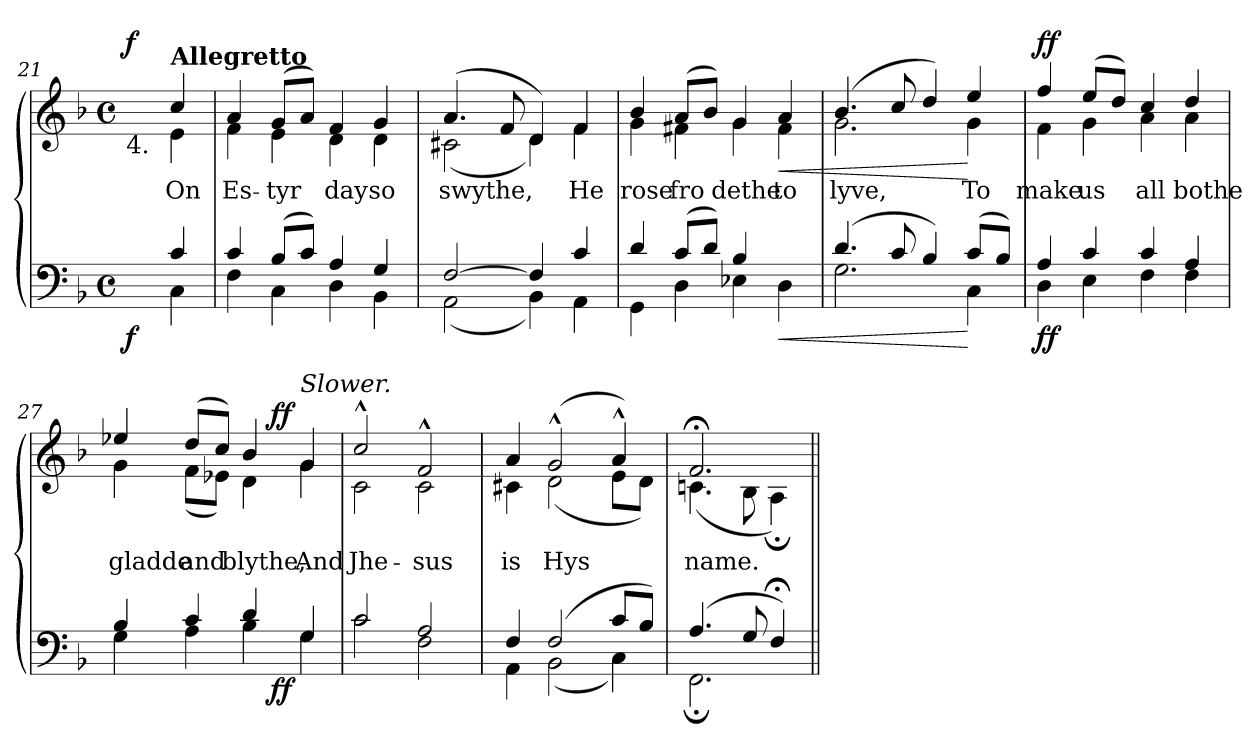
**kern	**dynam	**kern	**text	**dynam
*part2	*part2	*part1	*part1	*part1
*staff2	*staff2	*staff1	*staff1	*staff1
*clefF4	*	*clefG2	*	*
*k[b-]	*	*k[b-]	*	*
*F:	*	*F:	*	*
*M4/4	*	*M4/4	*	*
*met(c)	*	*met(c)	*	*
=21	=21	=21	=21	=21
*^	*	*^	*	*
!	!	!	!LO:TX:b:t=4.	!	!	!
4ryy	4ryy	f	4ryy	4ryy	.	f
*	*	*	*MM100	*	*	*
!	!	!	!LO:TX:a:B:t=Allegretto	!	!	!
!	!	!	!	!	!LO:LY:b:color=#000000	!
4ci/	4Ci\	.	4cci/	4ei\	On	.
=22	=22	=22	=22	=22	=22	=22
!	!	!	!	!	!LO:LY:b:color=#000000	!
4ci/	4Fi\	.	4ai/	4fi\	Es-	.
!	!	!	!	!	!LO:LY:b:color=#000000	!
(8B-i/L	4Ci\	.	(8gi/L	4ei\	-tyr	.
8ci/J)	.	.	8ai/J)	.	.	.
!	!	!	!	!	!LO:LY:b:color=#000000	!
4Ai/	4Di\	.	4fi/	4di\	day	.
!	!	!	!	!	!LO:LY:b:color=#000000	!
4Gi/	4BB-i\	.	4gi/	4di\	so	.
=23	=23	=23	=23	=23	=23	=23
!	!	!	!	!	!LO:LY:b:color=#000000	!
[2Fi/	(2AAi\	.	(4.ai/	(2c#Xi\	swythe,	.
.	.	.	8fi/	.	.	.
4Fi/]	4BB-i\)	.	4di/)	4di\)	.	.
!	!	!	!	!	!LO:LY:b:color=#000000	!
4ci/	4AAi\	.	4fi/	4fi\	He	.
!!LO:LB:g=z	!!
=24	=24	=24	=24	=24	=24	=24
!	!	!	!	!	!LO:LY:b:color=#000000	!
4di/	4GGi\	.	4b-i/	4gi\	rose	.
!	!	!	!	!	!LO:LY:b:color=#000000	!
(8ci/L	4Di\	.	(8ai/L	4f#Xi\	fro	.
8di/J)	.	.	8b-i/J)	.	.	.
!	!	!	!	!	!LO:LY:b:color=#000000	!
4B-i/	4E-Xi\	.	4gi/	4gi\	dethe	.
!	!	!LO:HP:b	!	!	!	!
!	!	!	!	!	!LO:LY:b:color=#000000	!LO:HP:b
4ryy	4Di\	<	4ai/	4f#i\	to	<
=25	=25	=25	=25	=25	=25	=25
!	!	!	!	!	!LO:LY:b:color=#000000	!
(4.di/	2.Gi\	.	(4.b-i/	2.gi\	lyve,	.
8ci/	.	.	8cci/	.	.	.
4B-i/)	.	.	4ddi/)	.	.	.
!	!	!	!	!	!LO:LY:b:color=#000000	!
(8ci/L	4Ci\	[	4eei/	4gi\	To	[
8B-i/J)	.	.	.	.	.	.
=26	=26	=26	=26	=26	=26	=26
!	!	!	!	!	!LO:LY:b:color=#000000	!
4Ai/	4Di\	ff	4ffi/	4fi\	make	ff
!	!	!	!	!	!LO:LY:b:color=#000000	!
4ci/	4Ei\	.	(8eei/L	4gi\	us	.
.	.	.	8ddi/J)	.	.	.
!	!	!	!	!	!LO:LY:b:color=#000000	!
4ci/	4Fi\	.	4cci/	4ai\	all	.
!	!	!	!	!	!LO:LY:b:color=#000000	!
4Ai/	4Fi\	.	4ddi/	4ai\	bothe	.
*	*	*	*v	*v	*	*
=27	=27	=27	=27	=27	=27
*	*^	*	*	*	*
*	*	*	*	*^	*	*
!	!	!	!	!	!	!LO:LY:b:color=#000000	!
*	*	*	*	*	*^	*	*
4B-i/	4Gi\	2ryy	.	4ee-Xi/	4gi\	2ryy	gladde	.
!	!	!	!	!	!	!	!LO:LY:b:color=#000000	!
4ci/	4Ai\	.	.	(8ddi/L	(8fi\L	.	and	.
.	.	.	.	8cci/J)	8e-Xi\J)	.	.	.
!	!	!	!	!	!	!	!LO:LY:b:color=#000000	!
4di/	4B-i\	8ryy	.	4b-i/	4di\	8ryy	blythe,	.
.	.	8ryy	ff	.	.	4.ryy	.	ff
!	!	!	!	!LO:TX:a:i:t=Slower.	!	!	!	!
!	!	!	!	!	!	!	!LO:LY:b:color=#000000	!
4ryy	4Gi\	4Gi/	.	4gi/	4gi\	.	And	.
*	*v	*v	*	*	*	*	*	*
*	*	*	*v	*v	*v	*	*
=28	=28	=28	=28	=28	=28
*	*^	*	*^	*	*
*	*	*	*	*	*^	*	*
!	!	!	!	!	!	!	!LO:LY:b:color=#000000	!
*	*v	*v	*	*	*	*	*	*
*	*	*	*	*v	*v	*	*
2ci/	2ci\	.	2cc^^i/	2ci\	Jhe-	.
!	!	!	!	!	!LO:LY:b:color=#000000	!
2Ai/	2Fi\	.	2f^^i/	2ci\	-sus	.
=29	=29	=29	=29	=29	=29	=29
!	!	!	!	!	!LO:LY:b:color=#000000	!
4Fi/	4AAi\	.	4ai/	4c#Xi\	is	.
!	!	!	!	!	!LO:LY:b:color=#000000	!
(2Fi/	(2BB-i\	.	(2g^^i/	(2di\	Hys	.
8ci/L	4Ci\)	.	4a^^i/)	8ei\L	.	.
8B-i/J)	.	.	.	8di\J)	.	.
=30	=30	=30	=30	=30	=30	=30
!	!	!	!	!	!LO:LY:b:color=#000000	!
(4.Ai/	2.FF;i\	.	2.f;i/	(4.cni\	name.	.
8Gi/	.	.	.	8B-i\	.	.
4F;i/)	.	.	.	4A;i\)	.	.
*v	*v	*	*	*	*	*
*	*	*v	*v	*	*
=||	=||	=||	=||	=||
*-	*-	*-	*-	*-
